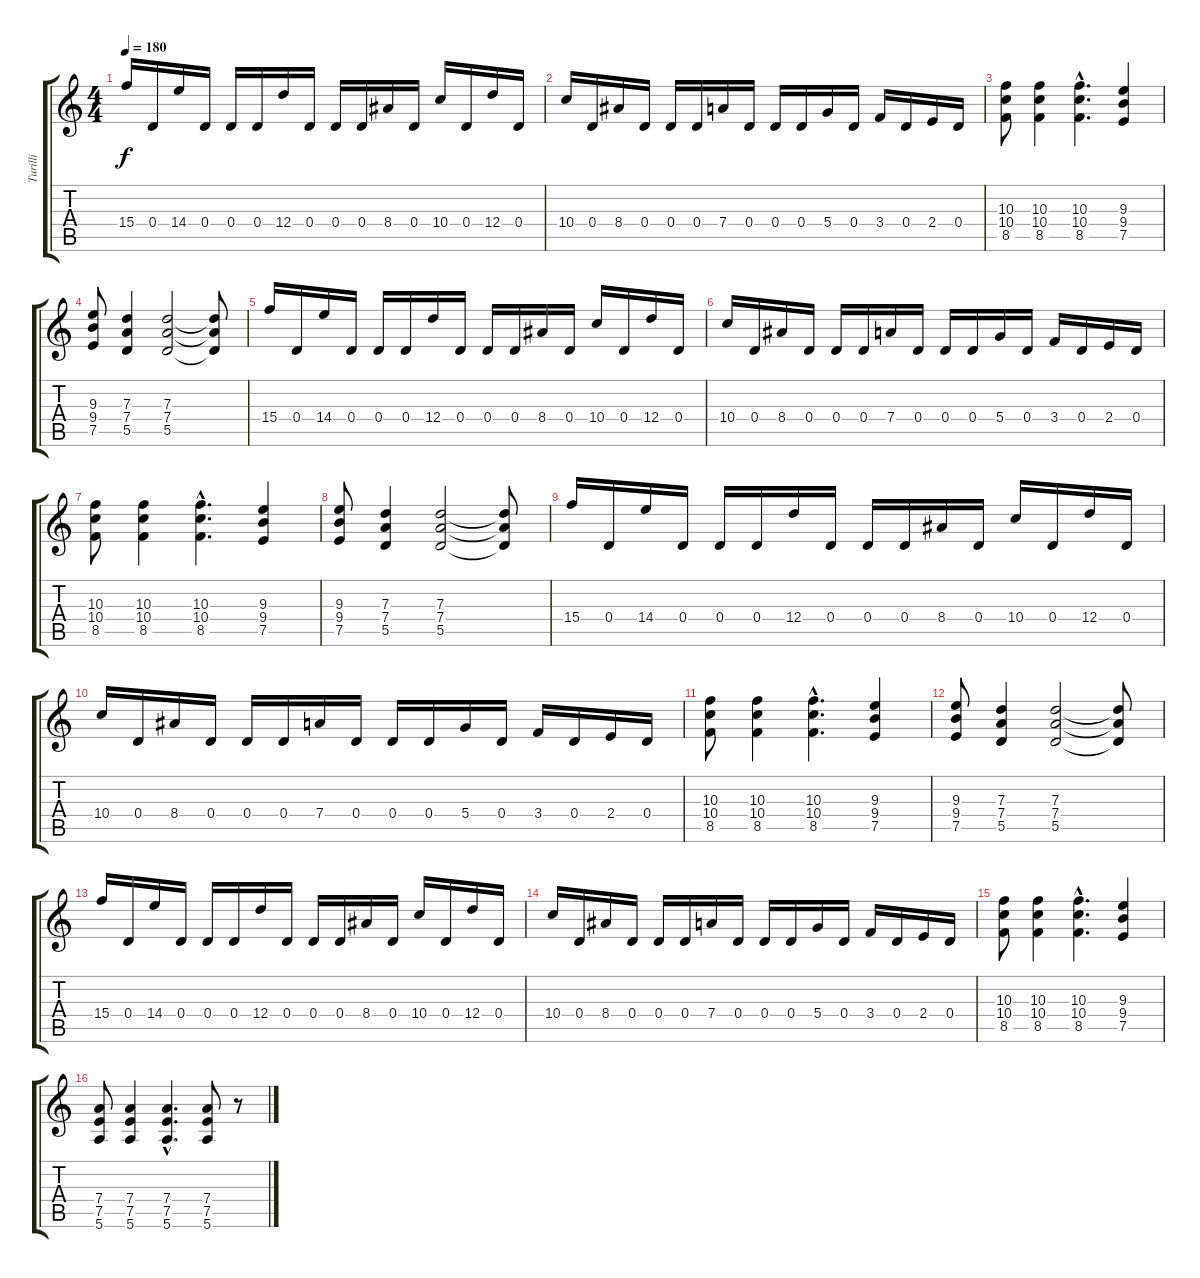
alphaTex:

\track ("Turilli" "Turilli") {instrument distortionguitar}
\staff {score tabs}
\tuning (E4 B3 G3 D3 A2 E2) {hide}
\ts (4 4)
\tempo 180
\clef g2
\ks c
15.4.16{dy f} 0.4.16 14.4.16 0.4.16 0.4.16 0.4.16 12.4.16 0.4.16 0.4.16 0.4.16 8.4.16 0.4.16 10.4.16 0.4.16 12.4.16 0.4.16 |
10.4.16 0.4.16 8.4.16 0.4.16 0.4.16 0.4.16 7.4.16 0.4.16 0.4.16 0.4.16 5.4.16 0.4.16 3.4.16 0.4.16 2.4.16 0.4.16 |
(10.3 10.4 8.5).8 (10.3 10.4 8.5).4 (10.3{hac} 10.4{hac} 8.5{hac}).4{d} (9.3 9.4 7.5).4 |
(9.3 9.4 7.5).8 (7.3 7.4 5.5).4 (7.3 7.4 5.5).2 (7.3{t} 7.4{t} 5.5{t}).8 |
15.4.16 0.4.16 14.4.16 0.4.16 0.4.16 0.4.16 12.4.16 0.4.16 0.4.16 0.4.16 8.4.16 0.4.16 10.4.16 0.4.16 12.4.16 0.4.16 |
10.4.16 0.4.16 8.4.16 0.4.16 0.4.16 0.4.16 7.4.16 0.4.16 0.4.16 0.4.16 5.4.16 0.4.16 3.4.16 0.4.16 2.4.16 0.4.16 |
(10.3 10.4 8.5).8 (10.3 10.4 8.5).4 (10.3{hac} 10.4{hac} 8.5{hac}).4{d} (9.3 9.4 7.5).4 |
(9.3 9.4 7.5).8 (7.3 7.4 5.5).4 (7.3 7.4 5.5).2 (7.3{t} 7.4{t} 5.5{t}).8 |
15.4.16 0.4.16 14.4.16 0.4.16 0.4.16 0.4.16 12.4.16 0.4.16 0.4.16 0.4.16 8.4.16 0.4.16 10.4.16 0.4.16 12.4.16 0.4.16 |
10.4.16 0.4.16 8.4.16 0.4.16 0.4.16 0.4.16 7.4.16 0.4.16 0.4.16 0.4.16 5.4.16 0.4.16 3.4.16 0.4.16 2.4.16 0.4.16 |
(10.3 10.4 8.5).8 (10.3 10.4 8.5).4 (10.3{hac} 10.4{hac} 8.5{hac}).4{d} (9.3 9.4 7.5).4 |
(9.3 9.4 7.5).8 (7.3 7.4 5.5).4 (7.3 7.4 5.5).2 (7.3{t} 7.4{t} 5.5{t}).8 |
15.4.16 0.4.16 14.4.16 0.4.16 0.4.16 0.4.16 12.4.16 0.4.16 0.4.16 0.4.16 8.4.16 0.4.16 10.4.16 0.4.16 12.4.16 0.4.16 |
10.4.16 0.4.16 8.4.16 0.4.16 0.4.16 0.4.16 7.4.16 0.4.16 0.4.16 0.4.16 5.4.16 0.4.16 3.4.16 0.4.16 2.4.16 0.4.16 |
(10.3 10.4 8.5).8 (10.3 10.4 8.5).4 (10.3{hac} 10.4{hac} 8.5{hac}).4{d} (9.3 9.4 7.5).4 |
(7.4 7.5 5.6).8 (7.4 7.5 5.6).4 (7.4{hac} 7.5{hac} 5.6{hac}).4{d} (7.4 7.5 5.6).8 r.8
